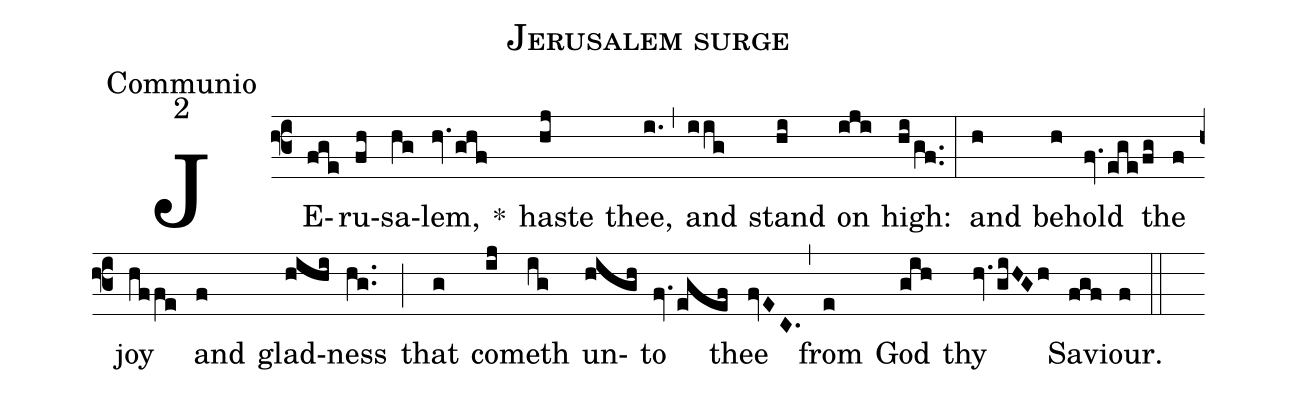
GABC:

name:Jerusalem surge;
office-part:Communio;
mode:2;
%%
(f3) JE(fge)ru(fh)sa(hg)lem,(hv./ghf) *() haste(hj) thee,(i.) (,) and(iig) stand(hi) on(iji) high:(hi/gf..) (:) and(h) be(h)hold(fv./ege/fg) the(f) joy(hffe) and(f) glad(hihi)ness(hg..) (;) that(g) com(ij)eth(ig) un(high)to(fv./egef) thee(fvEC.) (,) from(e) God(gih) thy(hv./giHGh) Sa(fgf)viour.(f) (::)
